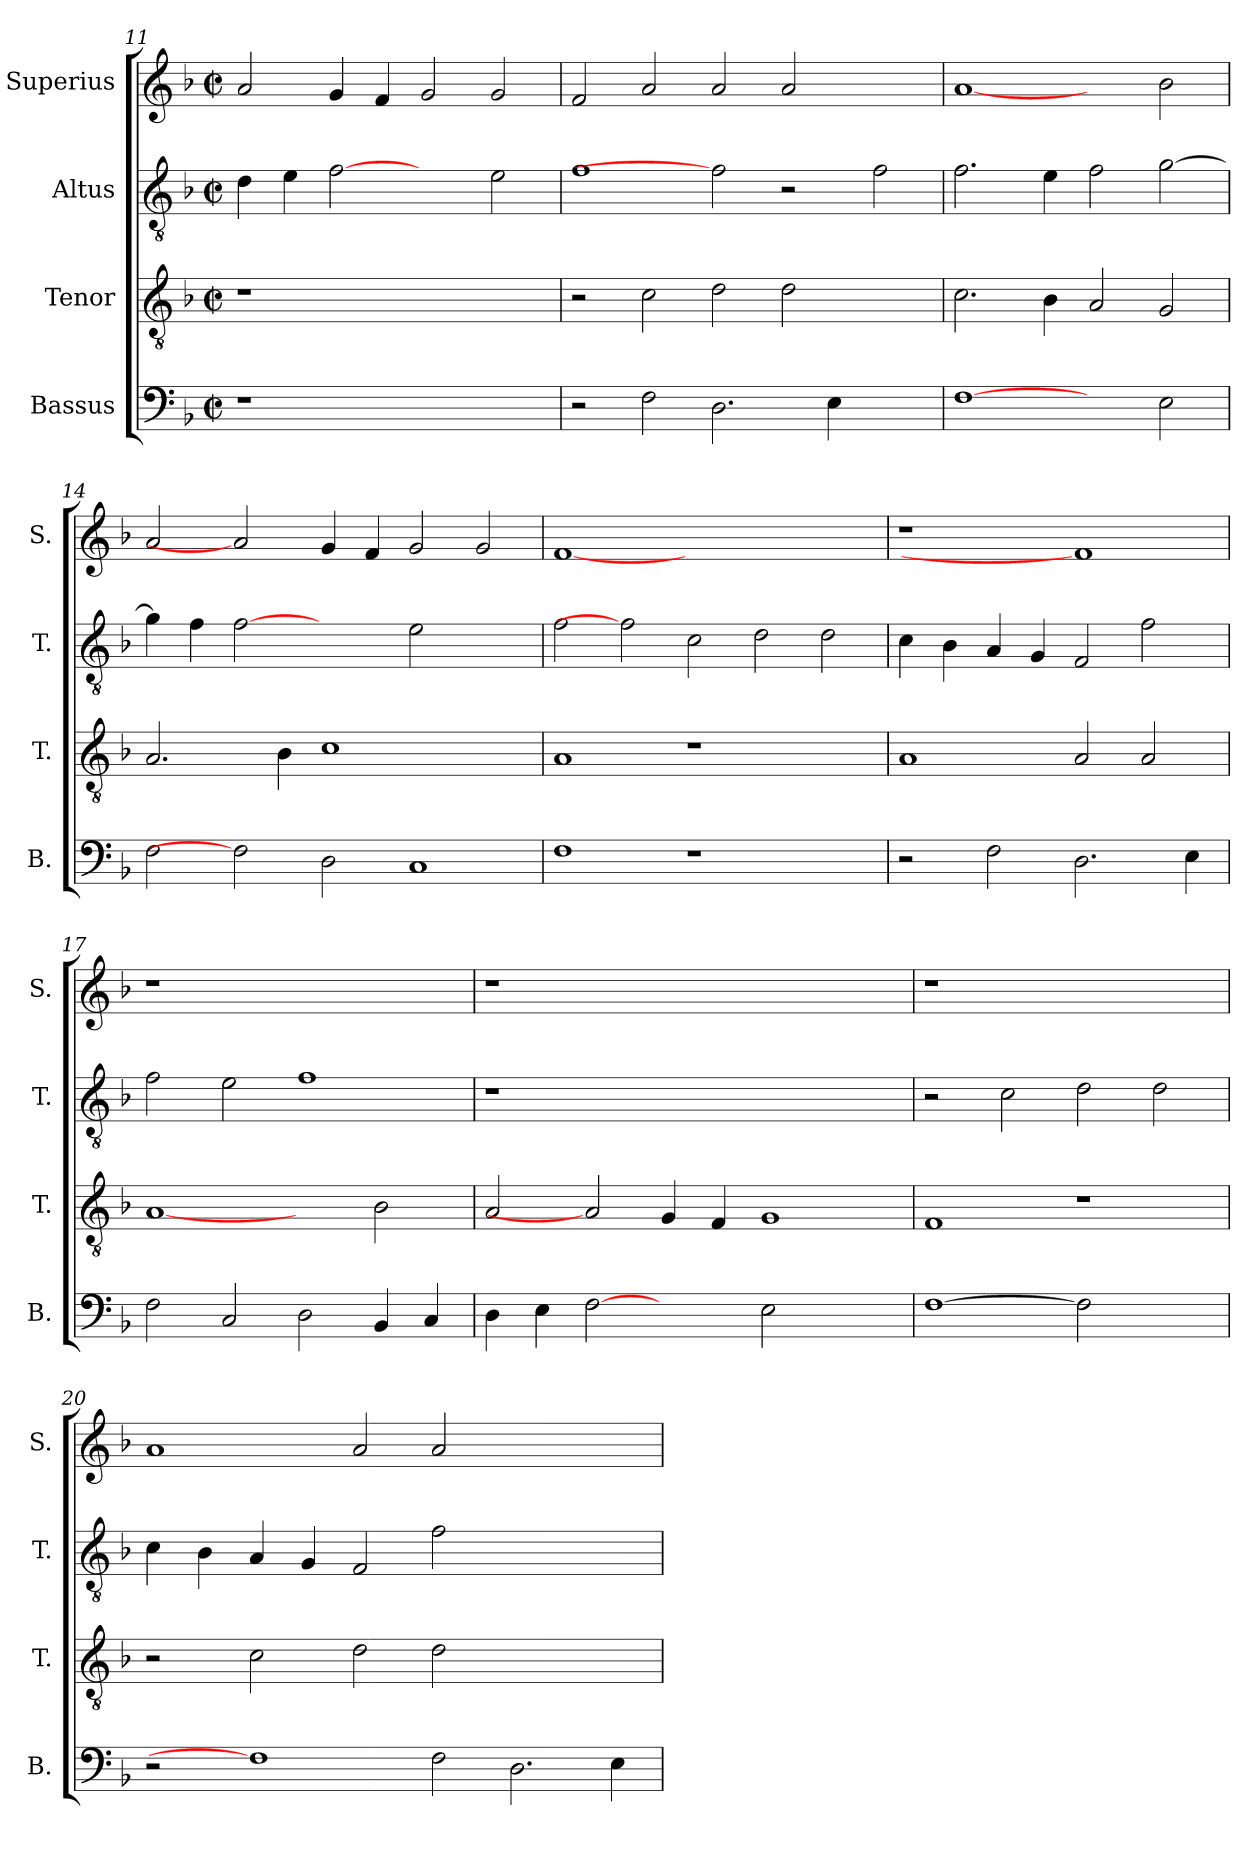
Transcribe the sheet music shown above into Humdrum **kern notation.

**kern	**kern	**kern	**kern
*part4	*part3	*part2	*part1
*staff4	*staff3	*staff2	*staff1
*I"Bassus	*I"Tenor	*I"Altus	*I"Superius
*I'B.	*I'T.	*I'T.	*I'S.
!!LO:PB:g=z
*clefF4	*clefGv2	*clefGv2	*clefG2
*	*ITrd7c12	*ITrd7c12	*
*k[b-]	*k[b-]	*k[b-]	*k[b-]
*F:	*F:	*F:	*F:
*M2/2	*M2/2	*M2/2	*M2/2
*met(c|)	*met(c|)	*met(c|)	*met(c|)
=11	=11	=11	=11
!LO:N:vis=1	!LO:N:vis=1	!	!
1r	1r	4Di\	2ai/
.	.	4Ei\	.
.	.	[2Fi	4gi/
.	.	.	4fi/
1ryy	1ryy	2ryy	2gi/
.	.	2Ei\	2gi/
=12	=12	=12	=12
2r	2r	1Fi	2fi/
2Fi\	2Ci\	.	2ai/
2.Di\	2Di\	2Fi]	2ai/
.	2Di\	2r	2ai/
4Ei\	.	.	.
2ryy	2ryy	2Fi\	2ryy
=13	=13	=13	=13
[1Fi	2.Ci\	2.Fi\	[1ai
.	4BB-i\	4Ei\	.
2ryy	2AAi/	2Fi\	2ryy
2Ei\	2GGi/	[>2Gi\	2b-i\
=14	=14	=14	=14
2Fi\	2.AAi/	4Gi\]	2ai/
.	.	4Fi\	.
2Fi]	.	[2Fi	2ai]
.	4BB-i\	.	.
2Di\	1Ci	2ryy	4gi/
.	.	.	4fi/
1Ci	.	2Ei\	2gi/
.	2ryy	2ryy	2gi/
=15	=15	=15	=15
1Fi	1AAi	2Fi\	[1fi
.	.	2Fi]	.
1r	1r	2Ci\	1.ryy
.	.	2Di\	.
2ryy	2ryy	2Di\	.
!!LO:LB:g=z
=16	=16	=16	=16
!	!	!	!LO:N:vis=1
2r	1AAi	4Ci\	1r
.	.	4BB-i\	.
2Fi\	.	4AAi/	.
.	.	4GGi/	.
2.Di\	2AAi/	2FFi/	1fi]
.	2AAi/	2Fi\	.
4Ei\	.	.	.
=17	=17	=17	=17
!	!	!	!LO:N:vis=1
2Fi\	[1AAi	2Fi\	1r
2Ci/	.	2Ei\	.
2Di\	2ryy	1Fi	1ryy
4BB-i/	2BB-i\	.	.
4Ci/	.	.	.
=18	=18	=18	=18
!	!	!LO:N:vis=1	!LO:N:vis=1
4Di\	2AAi/	1r	1r
4Ei\	.	.	.
[2Fi	2AAi]	.	.
2ryy	4GGi/	1.ryy	1.ryy
.	4FFi/	.	.
2Ei\	1GGi	.	.
2ryy	.	.	.
=19	=19	=19	=19
!	!	!	!LO:N:vis=1
[1Fi	1FFi	2r	1r
.	.	2Ci\	.
2Fi]	1r	2Di\	1ryy
2ryy	.	2Di\	.
=20	=20	=20	=20
2r	2r	4Ci\	1ai
.	.	4BB-i\	.
1Fi]	2Ci\	4AAi/	.
.	.	4GGi/	.
.	2Di\	2FFi/	2ai/
2Fi\	2Di\	2Fi\	2ai/
2.Di\	1ryy	1ryy	1ryy
4Ei\	.	.	.
=	=	=	=
*-	*-	*-	*-
